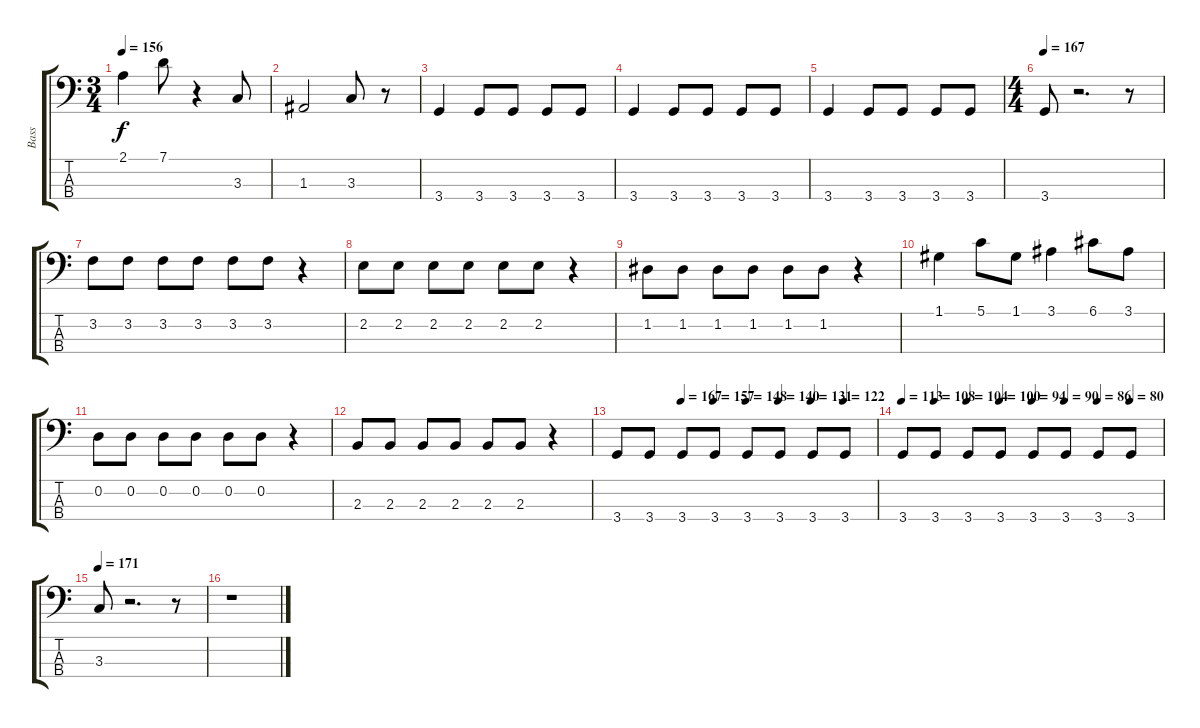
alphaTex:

\track ("Bass" "Bass") {instrument fretlessbass}
\staff {score tabs}
\tuning (G2 D2 A1 E1) {hide}
\ts (3 4)
\tempo 156
\clef f4
\ks c
2.1.4{dy f} 7.1.8 r.4 3.3.8 |
1.3.2 3.3.8 r.8 |
3.4.4 3.4.8 3.4.8 3.4.8 3.4.8 |
3.4.4 3.4.8 3.4.8 3.4.8 3.4.8 |
3.4.4 3.4.8 3.4.8 3.4.8 3.4.8 |
\ts (4 4)
\tempo 167
3.4.8 r.2{d} r.8 |
3.2.8 3.2.8 3.2.8 3.2.8 3.2.8 3.2.8 r.4 |
2.2.8 2.2.8 2.2.8 2.2.8 2.2.8 2.2.8 r.4 |
1.2.8 1.2.8 1.2.8 1.2.8 1.2.8 1.2.8 r.4 |
1.1.4 5.1.8 1.1.8 3.1.4 6.1.8 3.1.8 |
0.2.8 0.2.8 0.2.8 0.2.8 0.2.8 0.2.8 r.4 |
2.3.8 2.3.8 2.3.8 2.3.8 2.3.8 2.3.8 r.4 |
\tempo (167 0.25)
\tempo (157 0.375)
\tempo (148 0.5)
\tempo (140 0.625)
\tempo (131 0.75)
\tempo (122 0.875)
3.4.8 3.4.8 3.4.8 3.4.8 3.4.8 3.4.8 3.4.8 3.4.8 |
\tempo 113
\tempo (108 0.125)
\tempo (104 0.25)
\tempo (100 0.375)
\tempo (94 0.5)
\tempo (90 0.625)
\tempo (86 0.75)
\tempo (80 0.875)
3.4.8 3.4.8 3.4.8 3.4.8 3.4.8 3.4.8 3.4.8 3.4.8 |
\tempo 171
3.3.8 r.2{d} r.8 |
r.1
